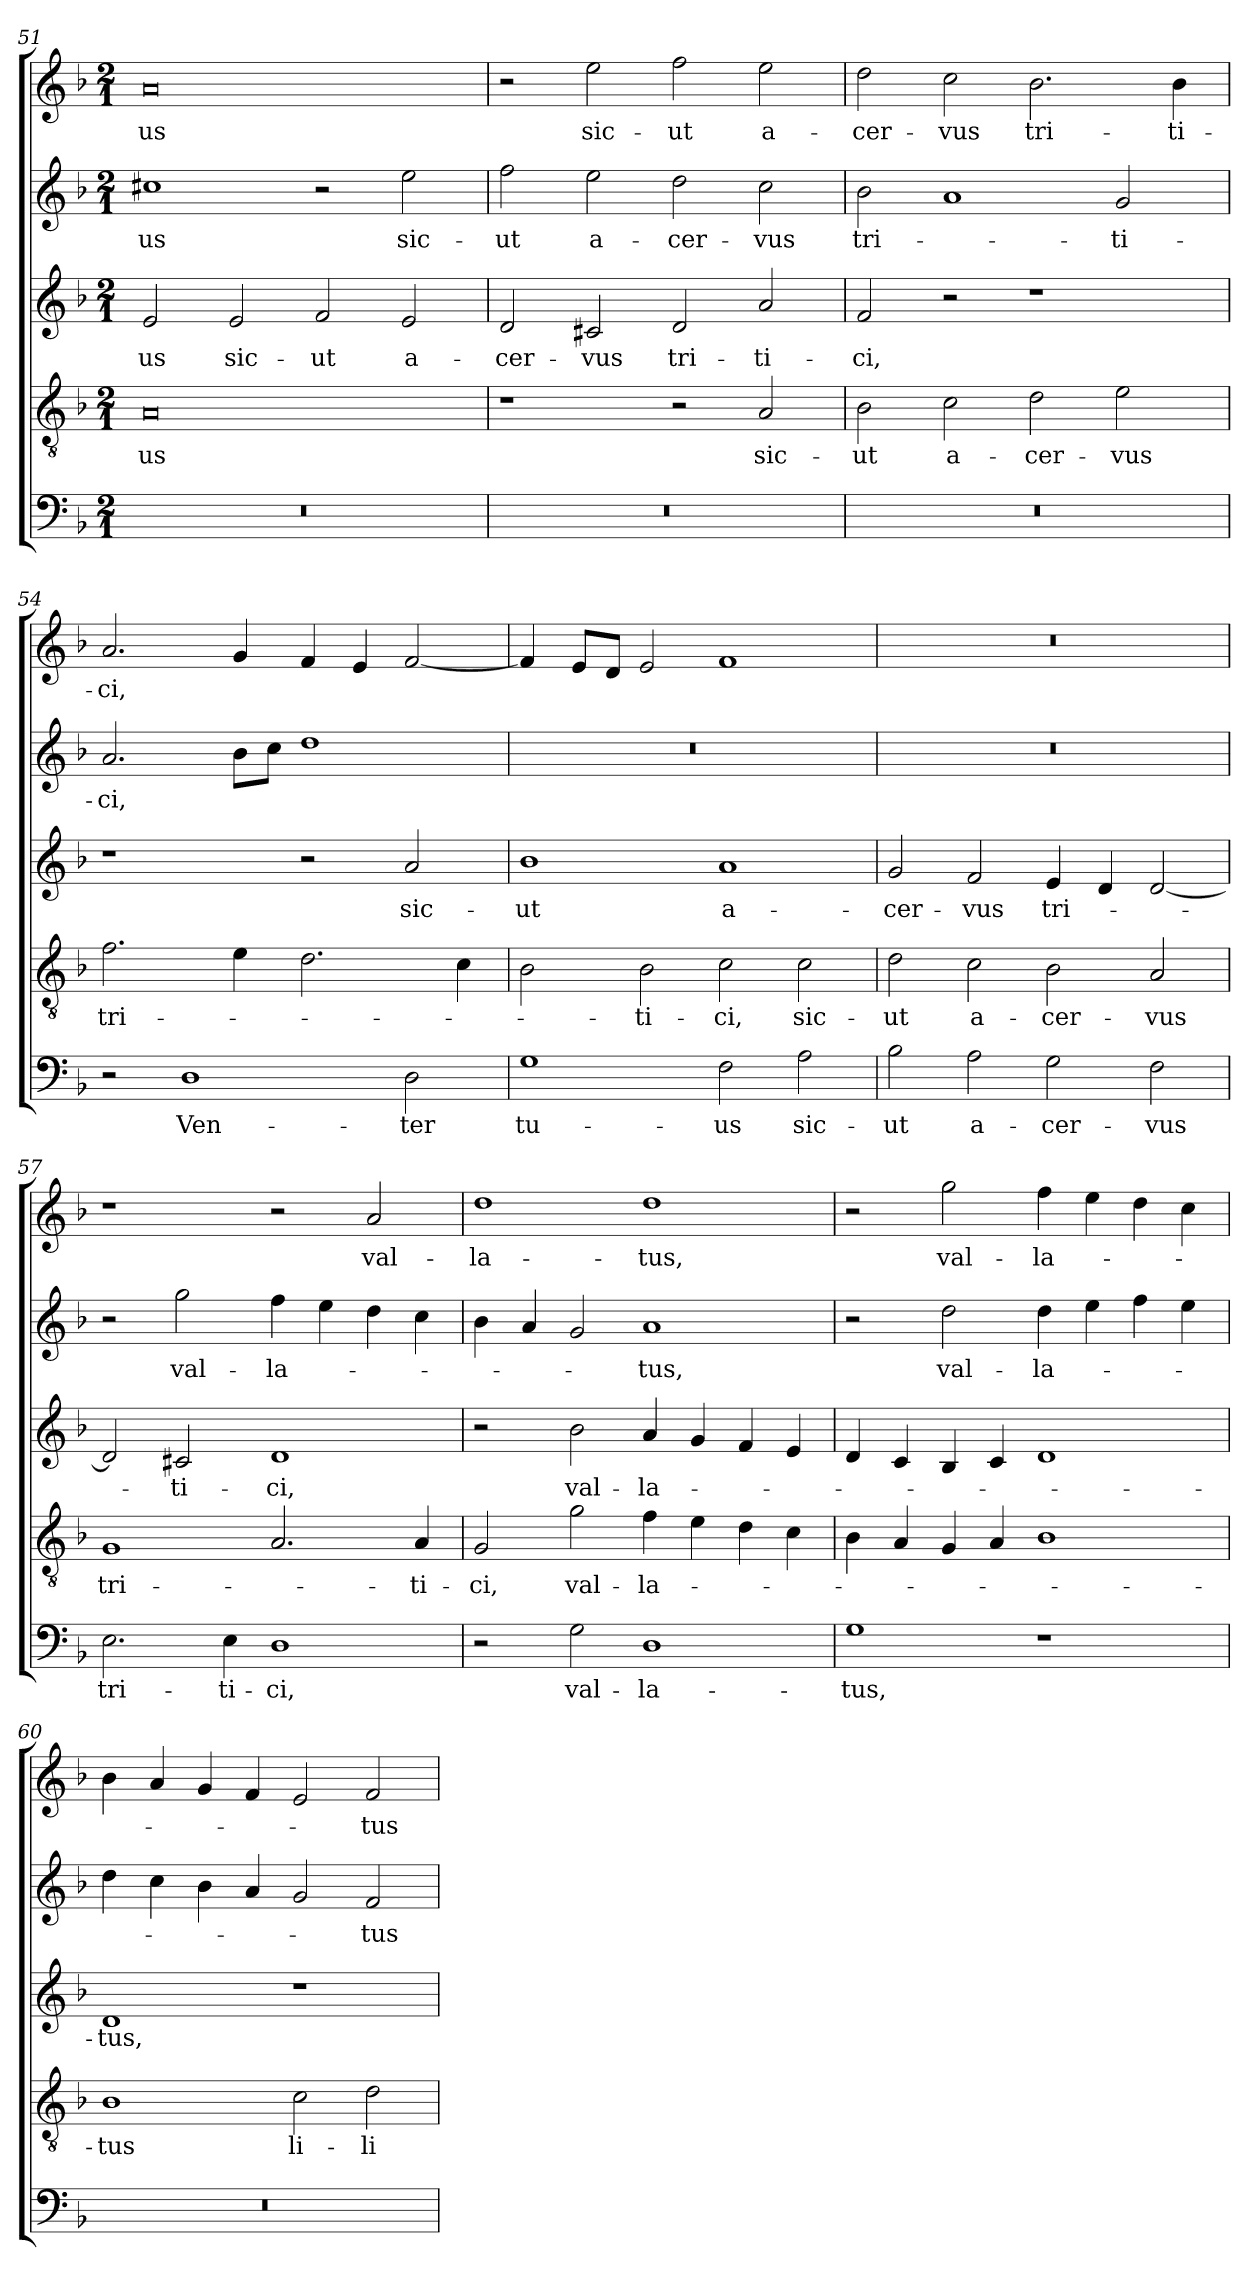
**kern	**text	**kern	**text	**kern	**text	**kern	**text	**kern	**text
*part5	*part5	*part4	*part4	*part3	*part3	*part2	*part2	*part1	*part1
*staff5	*staff5	*staff4	*staff4	*staff3	*staff3	*staff2	*staff2	*staff1	*staff1
*clefF4	*	*clefGv2	*	*clefG2	*	*clefG2	*	*clefG2	*
*k[b-]	*	*k[b-]	*	*k[b-]	*	*k[b-]	*	*k[b-]	*
*F:	*	*F:	*	*F:	*	*F:	*	*F:	*
*M2/1	*	*M2/1	*	*M2/1	*	*M2/1	*	*M2/1	*
=51	=51	=51	=51	=51	=51	=51	=51	=51	=51
!	!	!	!LO:LY:b	!	!LO:LY:b	!	!LO:LY:b	!	!LO:LY:b
0r	.	0A	-us	2e/	-us	1cc#X	-us	0a	-us
!	!	!	!	!	!LO:LY:b	!	!	!	!
.	.	.	.	2e/	sic-	.	.	.	.
!	!	!	!	!	!LO:LY:b	!	!	!	!
.	.	.	.	2f/	-ut	2r	.	.	.
!	!	!	!	!	!LO:LY:b	!	!LO:LY:b	!	!
.	.	.	.	2e/	a-	2ee\	sic-	.	.
=52	=52	=52	=52	=52	=52	=52	=52	=52	=52
!	!	!	!	!	!LO:LY:b	!	!LO:LY:b	!	!
0r	.	1r	.	2d/	-cer-	2ff\	-ut	2r	.
!	!	!	!	!	!LO:LY:b	!	!LO:LY:b	!	!LO:LY:b
.	.	.	.	2c#X/	-vus	2ee\	a-	2ee\	sic-
!	!	!	!	!	!LO:LY:b	!	!LO:LY:b	!	!LO:LY:b
.	.	2r	.	2d/	tri-	2dd\	-cer-	2ff\	-ut
!	!	!	!LO:LY:b	!	!LO:LY:b	!	!LO:LY:b	!	!LO:LY:b
.	.	2A/	sic-	2a/	-ti-	2cc\	-vus	2ee\	a-
=53	=53	=53	=53	=53	=53	=53	=53	=53	=53
!	!	!	!LO:LY:b	!	!LO:LY:b	!	!LO:LY:b	!	!LO:LY:b
0r	.	2B-\	-ut	2f/	-ci,	2b-\	tri-	2dd\	-cer-
!	!	!	!LO:LY:b	!	!	!	!	!	!LO:LY:b
.	.	2c\	a-	2r	.	1a	.	2cc\	-vus
!	!	!	!LO:LY:b	!	!	!	!	!	!LO:LY:b
.	.	2d\	-cer-	1r	.	.	.	2.b-\	tri-
!	!	!	!LO:LY:b	!	!	!	!LO:LY:b	!	!
.	.	2e\	-vus	.	.	2g/	-ti-	.	.
!	!	!	!	!	!	!	!	!	!LO:LY:b
.	.	.	.	.	.	.	.	4b-\	-ti-
=54	=54	=54	=54	=54	=54	=54	=54	=54	=54
!	!	!	!LO:LY:b	!	!	!	!LO:LY:b	!	!LO:LY:b
2r	.	2.f\	tri-	1r	.	2.a/	-ci,	2.a/	-ci,
!	!LO:LY:b	!	!	!	!	!	!	!	!
1D	Ven-	.	.	.	.	.	.	.	.
.	.	4e\	.	.	.	8b-\L	.	4g/	.
.	.	.	.	.	.	8cc\J	.	.	.
.	.	2.d\	.	2r	.	1dd	.	4f/	.
.	.	.	.	.	.	.	.	4e/	.
!	!LO:LY:b	!	!	!	!LO:LY:b	!	!	!	!
2D\	-ter	.	.	2a/	sic-	.	.	[2f/	.
.	.	4c\	.	.	.	.	.	.	.
!!LO:LB:g=z
=55	=55	=55	=55	=55	=55	=55	=55	=55	=55
!	!LO:LY:b	!	!	!	!LO:LY:b	!	!	!	!
1G	tu-	2B-\	.	1b-	-ut	0r	.	4f/]	.
.	.	.	.	.	.	.	.	8e/L	.
.	.	.	.	.	.	.	.	8d/J	.
!	!	!	!LO:LY:b	!	!	!	!	!	!
.	.	2B-\	-ti-	.	.	.	.	2e/	.
!	!LO:LY:b	!	!LO:LY:b	!	!LO:LY:b	!	!	!	!
2F\	-us	2c\	-ci,	1a	a-	.	.	1f	.
!	!LO:LY:b	!	!LO:LY:b	!	!	!	!	!	!
2A\	sic-	2c\	sic-	.	.	.	.	.	.
=56	=56	=56	=56	=56	=56	=56	=56	=56	=56
!	!LO:LY:b	!	!LO:LY:b	!	!LO:LY:b	!	!	!	!
2B-\	-ut	2d\	-ut	2g/	-cer-	0r	.	0r	.
!	!LO:LY:b	!	!LO:LY:b	!	!LO:LY:b	!	!	!	!
2A\	a-	2c\	a-	2f/	-vus	.	.	.	.
!	!LO:LY:b	!	!LO:LY:b	!	!LO:LY:b	!	!	!	!
2G\	-cer-	2B-\	-cer-	4e/	tri-	.	.	.	.
.	.	.	.	4d/	.	.	.	.	.
!	!LO:LY:b	!	!LO:LY:b	!	!	!	!	!	!
2F\	-vus	2A/	-vus	[2d/	.	.	.	.	.
=57	=57	=57	=57	=57	=57	=57	=57	=57	=57
!	!LO:LY:b	!	!LO:LY:b	!	!	!	!	!	!
2.E\	tri-	1G	tri-	2d/]	.	2r	.	1r	.
!	!	!	!	!	!LO:LY:b	!	!LO:LY:b	!	!
.	.	.	.	2c#X/	-ti-	2gg\	val-	.	.
!	!LO:LY:b	!	!	!	!	!	!	!	!
4E\	-ti-	.	.	.	.	.	.	.	.
!	!LO:LY:b	!	!	!	!LO:LY:b	!	!LO:LY:b	!	!
1D	-ci,	2.A/	.	1d	-ci,	4ff\	-la-	2r	.
.	.	.	.	.	.	4ee\	.	.	.
!	!	!	!	!	!	!	!	!	!LO:LY:b
.	.	.	.	.	.	4dd\	.	2a/	val-
!	!	!	!LO:LY:b	!	!	!	!	!	!
.	.	4A/	-ti-	.	.	4cc\	.	.	.
=58	=58	=58	=58	=58	=58	=58	=58	=58	=58
!	!	!	!LO:LY:b	!	!	!	!	!	!LO:LY:b
2r	.	2G/	-ci,	2r	.	4b-\	.	1dd	-la-
.	.	.	.	.	.	4a/	.	.	.
!	!LO:LY:b	!	!LO:LY:b	!	!LO:LY:b	!	!	!	!
2G\	val-	2g\	val-	2b-\	val-	2g/	.	.	.
!	!LO:LY:b	!	!LO:LY:b	!	!LO:LY:b	!	!LO:LY:b	!	!LO:LY:b
1D	-la-	4f\	-la-	4a/	-la-	1a	-tus,	1dd	-tus,
.	.	4e\	.	4g/	.	.	.	.	.
.	.	4d\	.	4f/	.	.	.	.	.
.	.	4c\	.	4e/	.	.	.	.	.
=59	=59	=59	=59	=59	=59	=59	=59	=59	=59
!	!LO:LY:b	!	!	!	!	!	!	!	!
1G	-tus,	4B-\	.	4d/	.	2r	.	2r	.
.	.	4A/	.	4c/	.	.	.	.	.
!	!	!	!	!	!	!	!LO:LY:b	!	!LO:LY:b
.	.	4G/	.	4B-/	.	2dd\	val-	2gg\	val-
.	.	4A/	.	4c/	.	.	.	.	.
!	!	!	!	!	!	!	!LO:LY:b	!	!LO:LY:b
1r	.	1B-	.	1d	.	4dd\	-la-	4ff\	-la-
.	.	.	.	.	.	4ee\	.	4ee\	.
.	.	.	.	.	.	4ff\	.	4dd\	.
.	.	.	.	.	.	4ee\	.	4cc\	.
!!LO:LB:g=z
=60	=60	=60	=60	=60	=60	=60	=60	=60	=60
!	!	!	!LO:LY:b	!	!LO:LY:b	!	!	!	!
0r	.	1B-	-tus	1d	-tus,	4dd\	.	4b-\	.
.	.	.	.	.	.	4cc\	.	4a/	.
.	.	.	.	.	.	4b-\	.	4g/	.
.	.	.	.	.	.	4a/	.	4f/	.
!	!	!	!LO:LY:b	!	!	!	!	!	!
.	.	2c\	li-	1r	.	2g/	.	2e/	.
!	!	!	!LO:LY:b	!	!	!	!LO:LY:b	!	!LO:LY:b
.	.	2d\	-li-	.	.	2f/	-tus	2f/	-tus
=	=	=	=	=	=	=	=	=	=
*-	*-	*-	*-	*-	*-	*-	*-	*-	*-
